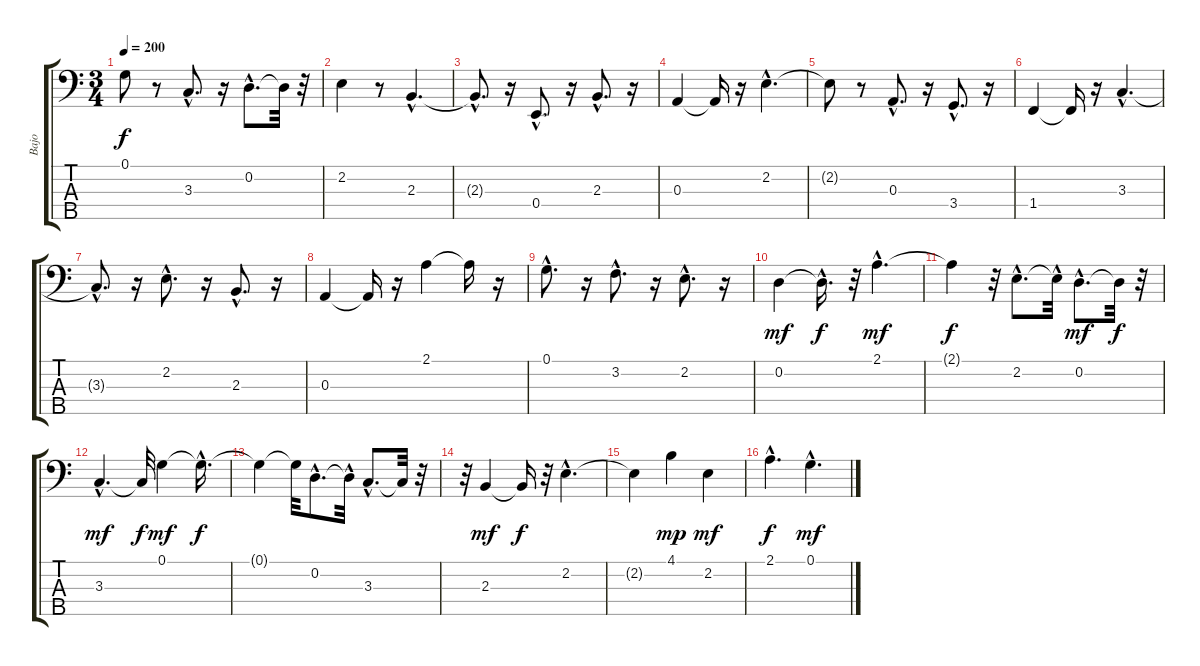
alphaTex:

\track ("Bajo" "Bajo") {instrument electricbasspick}
\staff {score tabs}
\tuning (G2 D2 A1 E1 B0) {hide}
\ts (3 4)
\tempo 200
\clef f4
\ks c
0.1{t}.8{dy f} r.8 3.3{hac}.8{d} r.16 0.2{hac}.8{d} 0.2{t}.32 r.32 |
2.2.4 r.8 2.3{hac}.4{d} |
2.3{hac t}.8{d} r.16 0.4{hac}.8{d} r.16 2.3{hac}.8{d} r.16 |
0.3.4 0.3{t}.16 r.16 2.2{hac}.4{d} |
2.2{t}.8 r.8 0.3{hac}.8{d} r.16 3.4{hac}.8{d} r.16 |
1.4.4 1.4{t}.16 r.16 3.3{hac}.4{d} |
3.3{hac t}.8{d} r.16 2.2{hac}.8{d} r.16 2.3{hac}.8{d} r.16 |
0.3.4 0.3{t}.16 r.16 2.1.4 2.1{t}.16 r.16 |
0.1{hac}.8{d} r.16 3.2{hac}.8{d} r.16 2.2{hac}.8{d} r.16 |
0.2.4{dy mf} 0.2{hac t}.16{d dy f} r.32 2.1{hac}.4{d dy mf} |
2.1{t}.4{dy f} r.32 2.2{hac}.8{d} 2.2{hac t}.32 0.2{hac}.8{d dy mf} 0.2{t}.32{dy f} r.32 |
3.3{hac}.4{d dy mf} 3.3{t}.32{dy f} 0.1.4{dy mf} 0.1{hac t}.16{d dy f} |
0.1{t}.4 0.1{t}.32 0.2{hac}.8{d} 0.2{hac t}.32 3.3{hac}.8{d} 3.3{t}.32 r.32 |
r.32 2.3.4{dy mf} 2.3{t}.16{dy f} r.32 2.2{hac}.4{d} |
2.2{t}.4 4.1.4{dy mp} 2.2.4{dy mf} |
2.1{hac}.4{d dy f} 0.1{hac}.4{d dy mf}
